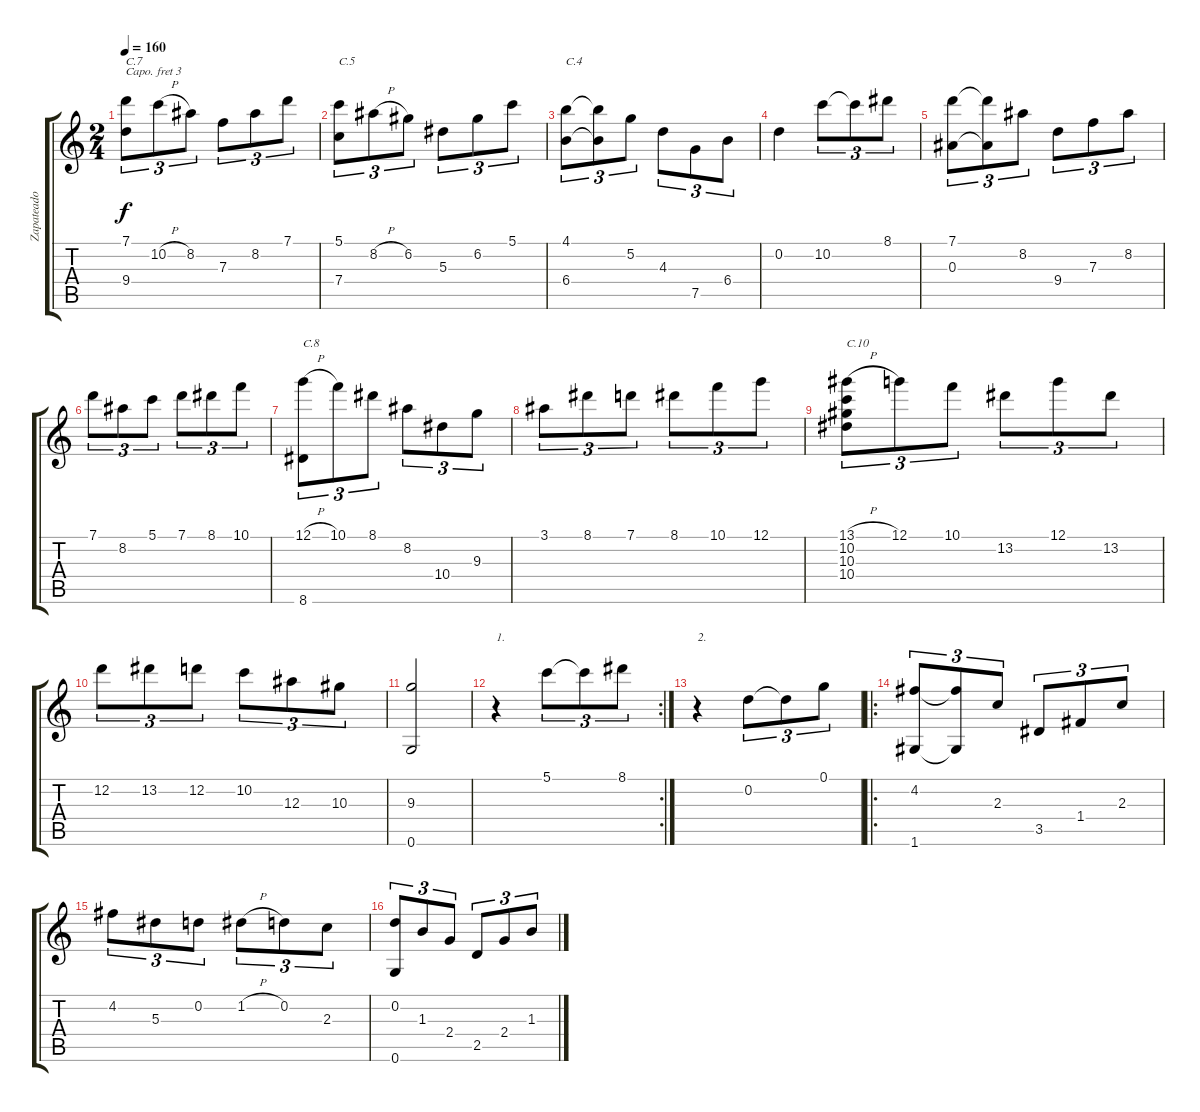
\track ("Zapateado" "Zapateado") {instrument acousticguitarnylon}
\staff {score tabs}
\capo 3
\tuning (E4 B3 G3 D3 A2 E2) {hide}
\ts (2 4)
\tempo 160
\clef g2
\ks c
(7.1 9.4).8{tu (3 2) txt "C.7" dy f} 10.2{h}.8{tu (3 2)} 8.2.8{tu (3 2)} 7.3.8{tu (3 2)} 8.2.8{tu (3 2)} 7.1.8{tu (3 2)} |
(5.1 7.4).8{tu (3 2) txt "C.5"} 8.2{h}.8{tu (3 2)} 6.2.8{tu (3 2)} 5.3.8{tu (3 2)} 6.2.8{tu (3 2)} 5.1.8{tu (3 2)} |
(4.1 6.4).8{tu (3 2) txt "C.4"} (4.1{t} 6.4{t}).8{tu (3 2)} 5.2.8{tu (3 2)} 4.3.8{tu (3 2)} 7.5.8{tu (3 2)} 6.4.8{tu (3 2)} |
0.2.4 10.2.8{tu (3 2)} 10.2{t}.8{tu (3 2)} 8.1.8{tu (3 2)} |
(7.1 0.3).8{tu (3 2)} (7.1{t} 0.3{t}).8{tu (3 2)} 8.2.8{tu (3 2)} 9.4.8{tu (3 2)} 7.3.8{tu (3 2)} 8.2.8{tu (3 2)} |
7.1.8{tu (3 2)} 8.2.8{tu (3 2)} 5.1.8{tu (3 2)} 7.1.8{tu (3 2)} 8.1.8{tu (3 2)} 10.1.8{tu (3 2)} |
(12.1{h} 8.6).8{tu (3 2) txt "C.8"} 10.1.8{tu (3 2)} 8.1.8{tu (3 2)} 8.2.8{tu (3 2)} 10.4.8{tu (3 2)} 9.3.8{tu (3 2)} |
3.1.8{tu (3 2)} 8.1.8{tu (3 2)} 7.1.8{tu (3 2)} 8.1.8{tu (3 2)} 10.1.8{tu (3 2)} 12.1.8{tu (3 2)} |
(13.1{h} 10.2 10.3 10.4).8{tu (3 2) txt "C.10"} 12.1.8{tu (3 2)} 10.1.8{tu (3 2)} 13.2.8{tu (3 2)} 12.1.8{tu (3 2)} 13.2.8{tu (3 2)} |
12.2.8{tu (3 2)} 13.2.8{tu (3 2)} 12.2.8{tu (3 2)} 10.2.8{tu (3 2)} 12.3.8{tu (3 2)} 10.3.8{tu (3 2)} |
(9.3 0.6).2 |
\rc 2
r.4{txt "1."} 5.1.8{tu (3 2)} 5.1{t}.8{tu (3 2)} 8.1.8{tu (3 2)} |
r.4{txt "2."} 0.2.8{tu (3 2)} 0.2{t}.8{tu (3 2)} 0.1.8{tu (3 2)} |
\ro
(4.2 1.6).8{tu (3 2)} (4.2{t} 1.6{t}).8{tu (3 2)} 2.3.8{tu (3 2)} 3.5.8{tu (3 2)} 1.4.8{tu (3 2)} 2.3.8{tu (3 2)} |
4.2.8{tu (3 2)} 5.3.8{tu (3 2)} 0.2.8{tu (3 2)} 1.2{h}.8{tu (3 2)} 0.2.8{tu (3 2)} 2.3.8{tu (3 2)} |
(0.2 0.6).8{tu (3 2)} 1.3.8{tu (3 2)} 2.4.8{tu (3 2)} 2.5.8{tu (3 2)} 2.4.8{tu (3 2)} 1.3.8{tu (3 2)}
